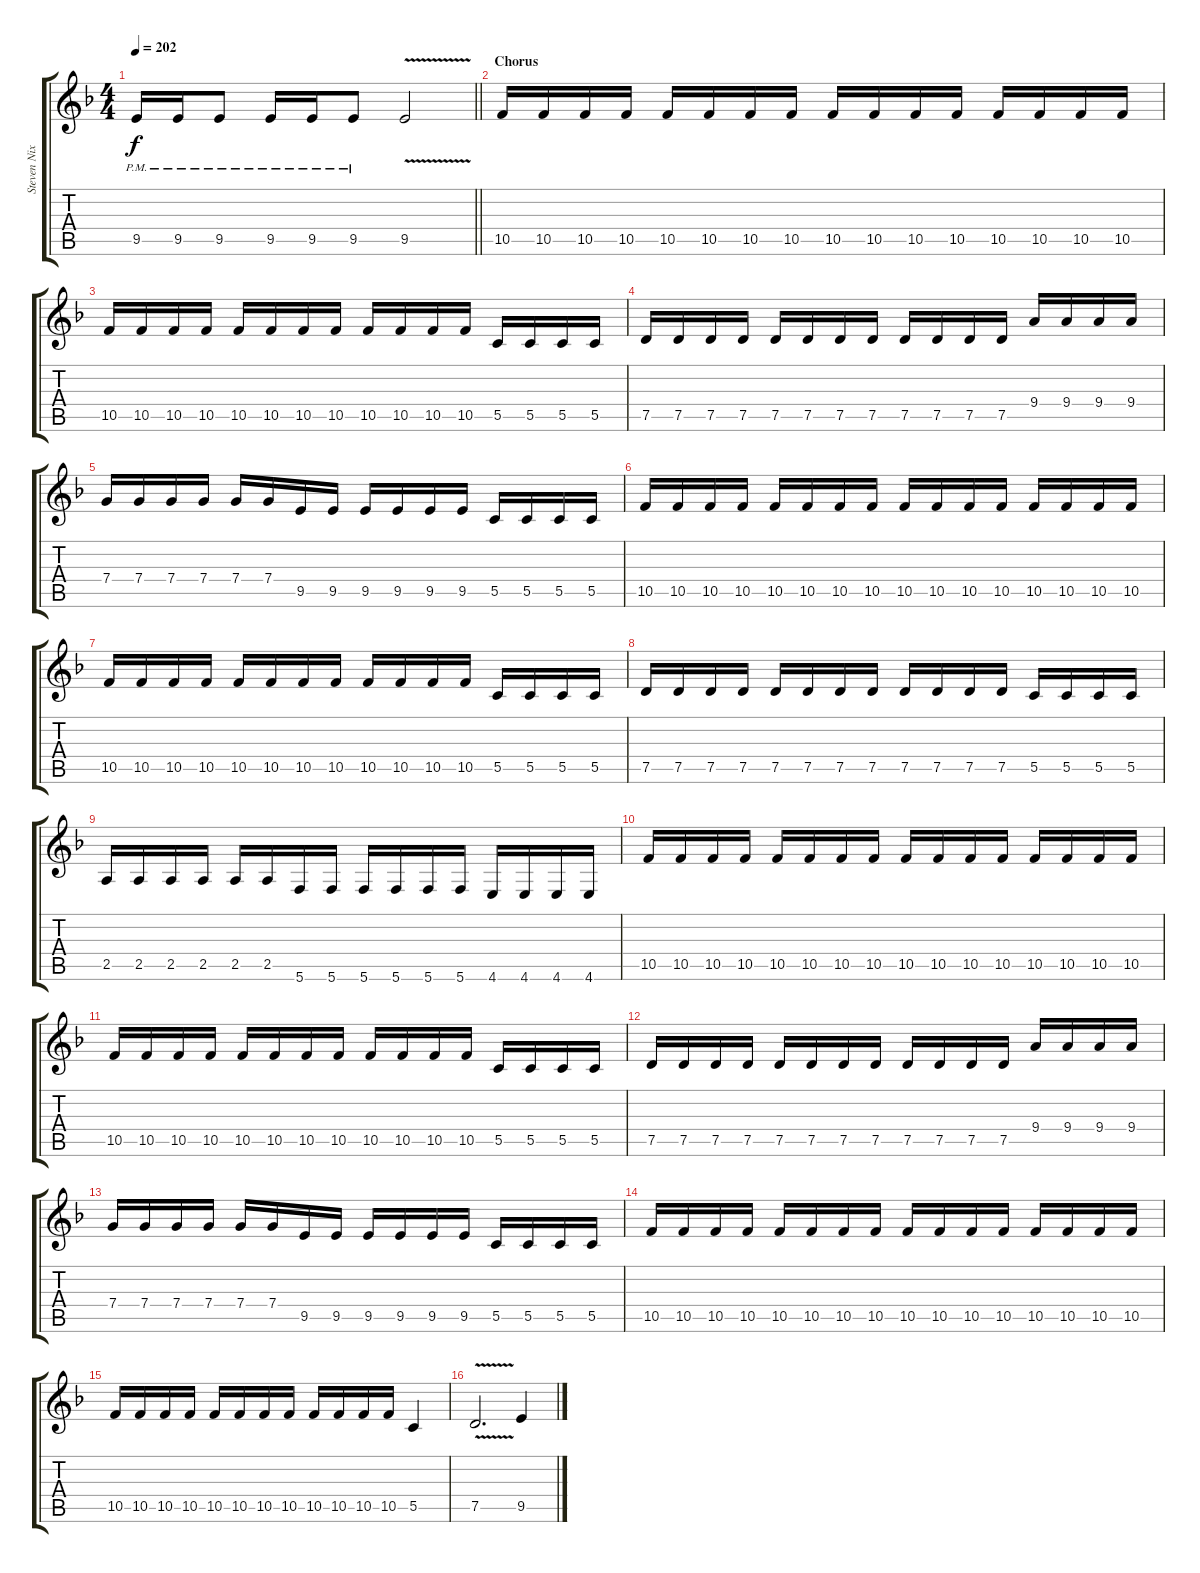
\track ("Steven Nixon" "Steven Nix") {instrument distortionguitar}
\staff {score tabs}
\tuning (D4 A3 F3 C3 G2 C2) {hide}
\ts (4 4)
\tempo 202
\clef g2
\barLineRight lightlight
\ks f
9.5{pm}.16{dy f} 9.5{pm}.16 9.5{pm}.8 9.5{pm}.16 9.5{pm}.16 9.5{pm}.8 9.5{v}.2 |
\section ("" "Chorus")
10.5.16 10.5.16 10.5.16 10.5.16 10.5.16 10.5.16 10.5.16 10.5.16 10.5.16 10.5.16 10.5.16 10.5.16 10.5.16 10.5.16 10.5.16 10.5.16 |
10.5.16 10.5.16 10.5.16 10.5.16 10.5.16 10.5.16 10.5.16 10.5.16 10.5.16 10.5.16 10.5.16 10.5.16 5.5.16 5.5.16 5.5.16 5.5.16 |
7.5.16 7.5.16 7.5.16 7.5.16 7.5.16 7.5.16 7.5.16 7.5.16 7.5.16 7.5.16 7.5.16 7.5.16 9.4.16 9.4.16 9.4.16 9.4.16 |
7.4.16 7.4.16 7.4.16 7.4.16 7.4.16 7.4.16 9.5.16 9.5.16 9.5.16 9.5.16 9.5.16 9.5.16 5.5.16 5.5.16 5.5.16 5.5.16 |
10.5.16 10.5.16 10.5.16 10.5.16 10.5.16 10.5.16 10.5.16 10.5.16 10.5.16 10.5.16 10.5.16 10.5.16 10.5.16 10.5.16 10.5.16 10.5.16 |
10.5.16 10.5.16 10.5.16 10.5.16 10.5.16 10.5.16 10.5.16 10.5.16 10.5.16 10.5.16 10.5.16 10.5.16 5.5.16 5.5.16 5.5.16 5.5.16 |
7.5.16 7.5.16 7.5.16 7.5.16 7.5.16 7.5.16 7.5.16 7.5.16 7.5.16 7.5.16 7.5.16 7.5.16 5.5.16 5.5.16 5.5.16 5.5.16 |
2.5.16 2.5.16 2.5.16 2.5.16 2.5.16 2.5.16 5.6.16 5.6.16 5.6.16 5.6.16 5.6.16 5.6.16 4.6.16 4.6.16 4.6.16 4.6.16 |
10.5.16 10.5.16 10.5.16 10.5.16 10.5.16 10.5.16 10.5.16 10.5.16 10.5.16 10.5.16 10.5.16 10.5.16 10.5.16 10.5.16 10.5.16 10.5.16 |
10.5.16 10.5.16 10.5.16 10.5.16 10.5.16 10.5.16 10.5.16 10.5.16 10.5.16 10.5.16 10.5.16 10.5.16 5.5.16 5.5.16 5.5.16 5.5.16 |
7.5.16 7.5.16 7.5.16 7.5.16 7.5.16 7.5.16 7.5.16 7.5.16 7.5.16 7.5.16 7.5.16 7.5.16 9.4.16 9.4.16 9.4.16 9.4.16 |
7.4.16 7.4.16 7.4.16 7.4.16 7.4.16 7.4.16 9.5.16 9.5.16 9.5.16 9.5.16 9.5.16 9.5.16 5.5.16 5.5.16 5.5.16 5.5.16 |
10.5.16 10.5.16 10.5.16 10.5.16 10.5.16 10.5.16 10.5.16 10.5.16 10.5.16 10.5.16 10.5.16 10.5.16 10.5.16 10.5.16 10.5.16 10.5.16 |
10.5.16 10.5.16 10.5.16 10.5.16 10.5.16 10.5.16 10.5.16 10.5.16 10.5.16 10.5.16 10.5.16 10.5.16 5.5.4 |
7.5{v}.2{d} 9.5.4
